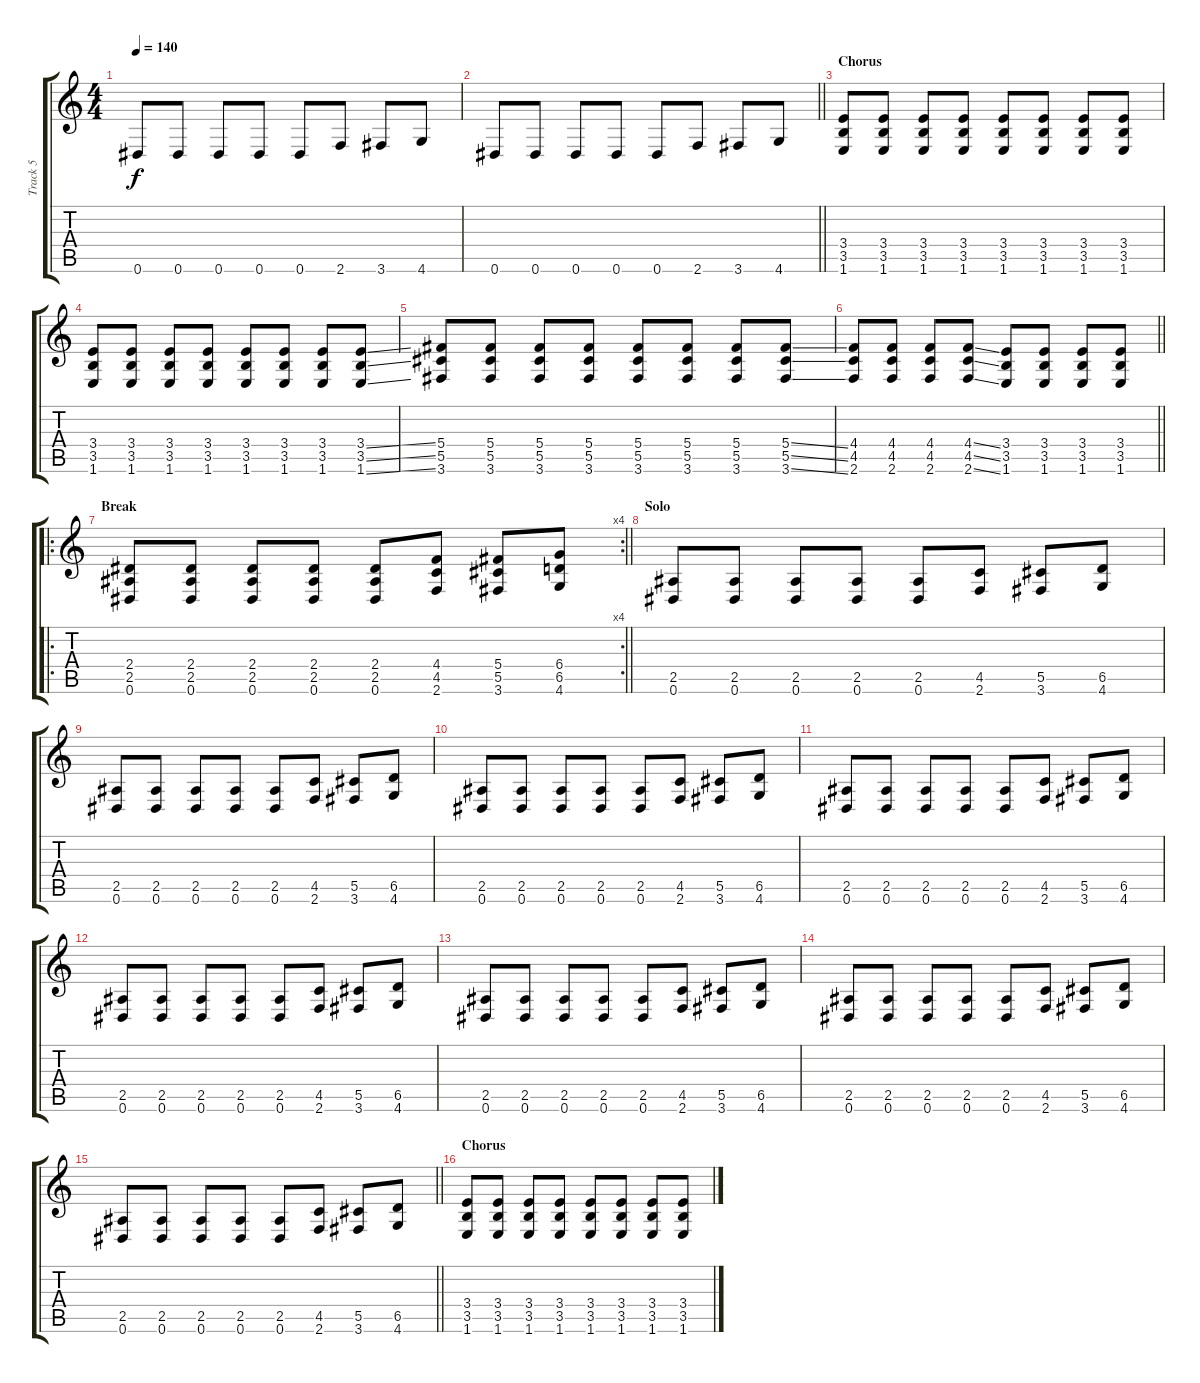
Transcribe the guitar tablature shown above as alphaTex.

\track ("Track 5" "Track 5") {instrument overdrivenguitar}
\staff {score tabs}
\tuning (Eb4 Bb3 Gb3 Db3 Ab2 Eb2) {hide}
\ts (4 4)
\tempo 140
\clef g2
\ks c
0.6.8{dy f} 0.6.8 0.6.8 0.6.8 0.6.8 2.6.8 3.6.8 4.6.8 |
\barLineRight lightlight
0.6.8 0.6.8 0.6.8 0.6.8 0.6.8 2.6.8 3.6.8 4.6.8 |
\section ("" "Chorus")
(3.4 3.5 1.6).8 (3.4 3.5 1.6).8 (3.4 3.5 1.6).8 (3.4 3.5 1.6).8 (3.4 3.5 1.6).8 (3.4 3.5 1.6).8 (3.4 3.5 1.6).8 (3.4 3.5 1.6).8 |
(3.4 3.5 1.6).8 (3.4 3.5 1.6).8 (3.4 3.5 1.6).8 (3.4 3.5 1.6).8 (3.4 3.5 1.6).8 (3.4 3.5 1.6).8 (3.4 3.5 1.6).8 (3.4{ss} 3.5{ss} 1.6{ss}).8 |
(5.4 5.5 3.6).8 (5.4 5.5 3.6).8 (5.4 5.5 3.6).8 (5.4 5.5 3.6).8 (5.4 5.5 3.6).8 (5.4 5.5 3.6).8 (5.4 5.5 3.6).8 (5.4{ss} 5.5{ss} 3.6{ss}).8 |
\barLineRight lightlight
(4.4 4.5 2.6).8 (4.4 4.5 2.6).8 (4.4 4.5 2.6).8 (4.4{ss} 4.5{ss} 2.6{ss}).8 (3.4 3.5 1.6).8 (3.4 3.5 1.6).8 (3.4 3.5 1.6).8 (3.4 3.5 1.6).8 |
\ro
\rc 4
\section ("" "Break")
\barLineRight lightlight
(2.4 2.5 0.6).8 (2.4 2.5 0.6).8 (2.4 2.5 0.6).8 (2.4 2.5 0.6).8 (2.4 2.5 0.6).8 (4.4 4.5 2.6).8 (5.4 5.5 3.6).8 (6.4 6.5 4.6).8 |
\section ("" "Solo")
(2.5 0.6).8 (2.5 0.6).8 (2.5 0.6).8 (2.5 0.6).8 (2.5 0.6).8 (4.5 2.6).8 (5.5 3.6).8 (6.5 4.6).8 |
(2.5 0.6).8 (2.5 0.6).8 (2.5 0.6).8 (2.5 0.6).8 (2.5 0.6).8 (4.5 2.6).8 (5.5 3.6).8 (6.5 4.6).8 |
(2.5 0.6).8 (2.5 0.6).8 (2.5 0.6).8 (2.5 0.6).8 (2.5 0.6).8 (4.5 2.6).8 (5.5 3.6).8 (6.5 4.6).8 |
(2.5 0.6).8 (2.5 0.6).8 (2.5 0.6).8 (2.5 0.6).8 (2.5 0.6).8 (4.5 2.6).8 (5.5 3.6).8 (6.5 4.6).8 |
(2.5 0.6).8 (2.5 0.6).8 (2.5 0.6).8 (2.5 0.6).8 (2.5 0.6).8 (4.5 2.6).8 (5.5 3.6).8 (6.5 4.6).8 |
(2.5 0.6).8 (2.5 0.6).8 (2.5 0.6).8 (2.5 0.6).8 (2.5 0.6).8 (4.5 2.6).8 (5.5 3.6).8 (6.5 4.6).8 |
(2.5 0.6).8 (2.5 0.6).8 (2.5 0.6).8 (2.5 0.6).8 (2.5 0.6).8 (4.5 2.6).8 (5.5 3.6).8 (6.5 4.6).8 |
\barLineRight lightlight
(2.5 0.6).8 (2.5 0.6).8 (2.5 0.6).8 (2.5 0.6).8 (2.5 0.6).8 (4.5 2.6).8 (5.5 3.6).8 (6.5 4.6).8 |
\section ("" "Chorus")
(3.4 3.5 1.6).8 (3.4 3.5 1.6).8 (3.4 3.5 1.6).8 (3.4 3.5 1.6).8 (3.4 3.5 1.6).8 (3.4 3.5 1.6).8 (3.4 3.5 1.6).8 (3.4 3.5 1.6).8
